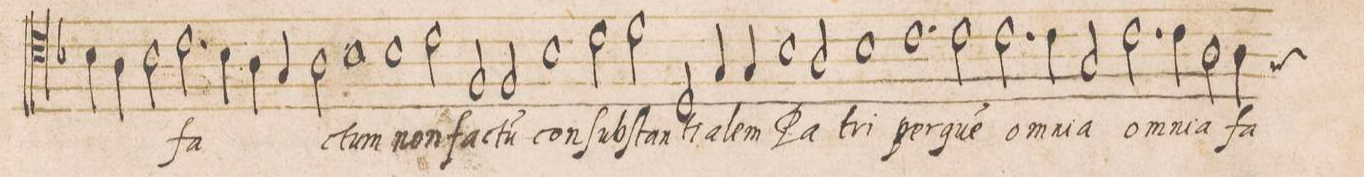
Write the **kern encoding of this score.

**kern	**text
*I"TENOR	*
*clefC4	*
*k[b-]	*
*met(C)	*
*M2/1	*
4B-\	.
4A\	.
2B-\	.
2.c\	fa-
4B-\	.
=35-	=35-
4A\	.
4G/	.
2A\	.
1B-	.
=36-	=36-
1B-	-ctum
2c\	non
2Fny/	fa-
=37-	=37-
2F/	-ctu(m)
1B-	con-
2c\	-ſub-
=38-	=38-
2d\	-ſtan-
2D/	-ti-
4G/	-a-
4G/	-lem
1B-\	Pa-
=39-	=39-
2A/	.
1B-	-tri
=40-	=40-
1.c	per-
2c\	-que(m)
=41-	=41-
2.c\	om-
4c\	-ni-
2G/	-a
2.c\	om-
=42-	=42-
4c\	-ni-
2A\	-a
*custos:G	*
4A\	fa-
*-	*-
